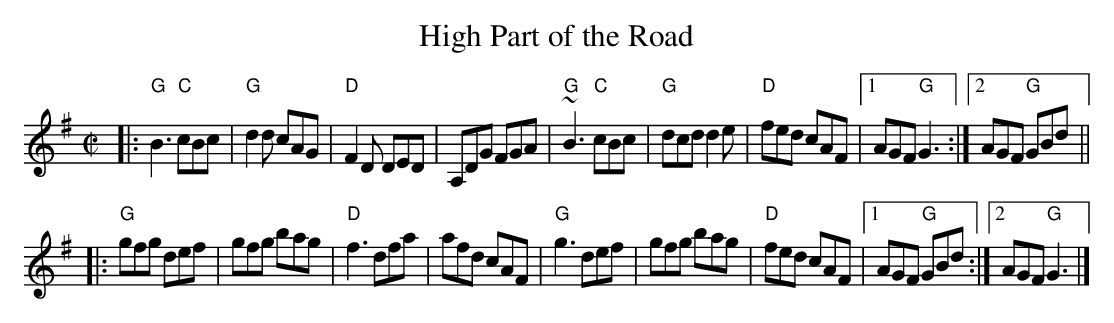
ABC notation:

X:1
T: High Part of the Road
M: C|
L: 1/8
K: G
|: "G"B3  "C"cBc | "G"d2d cAG | "D"F2D DED | A,DG    FGA \
|  "G"~B3 "C"cBc | "G"dcd d2e | "D"fed cAF |1 AGF "G"G3 :|2 AGF "G"GBd ||
|: "G"gfg    def |    gfg bag | "D"f3  dfa |  afd    cAF \
|  "G"g3     def |    gfg bag | "D"fed cAF |1 AGF "G"GBd :|2 AGF "G"G3 |]
